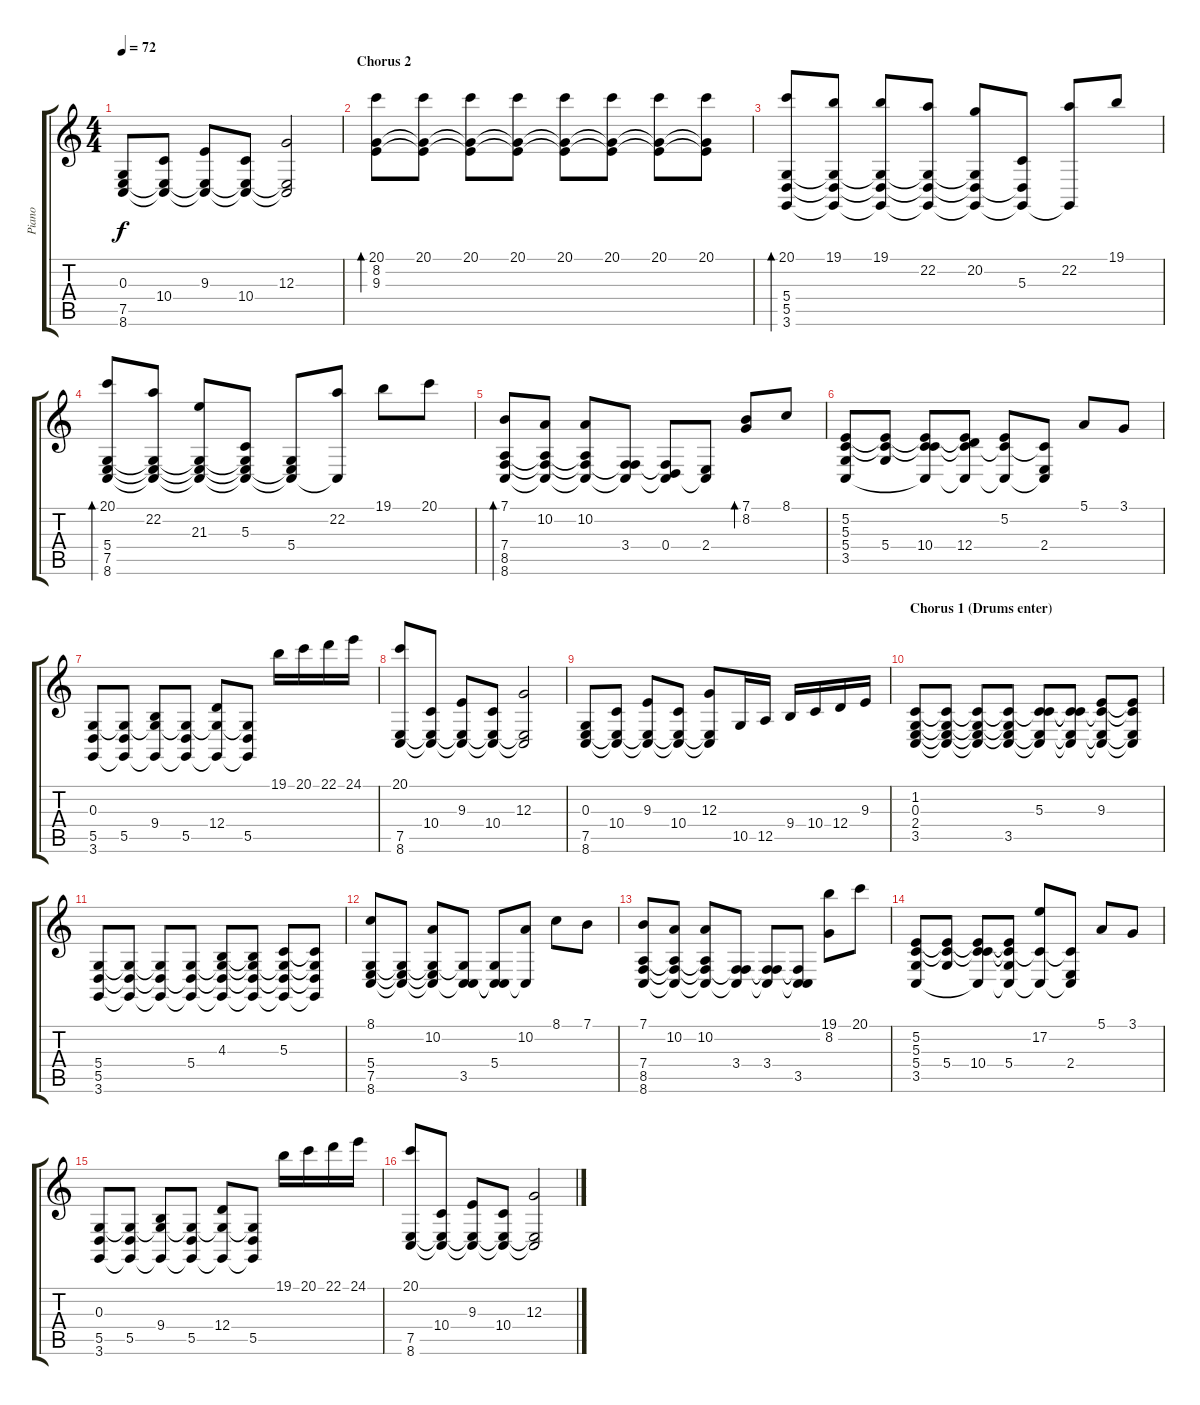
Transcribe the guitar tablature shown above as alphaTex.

\track ("Piano" "Piano") {instrument electricgrandpiano}
\staff {score tabs}
\tuning (E4 B3 G3 D3 A2 E2) {hide}
\ts (4 4)
\tempo 72
\clef g2
\ks c
(0.3 7.5 8.6).8{dy f} (10.4 7.5{t} 8.6{t}).8 (9.3 7.5{t} 8.6{t}).8 (10.4 7.5{t} 8.6{t}).8 (12.3 7.5{t} 8.6{t}).2 |
\section ("" "Chorus 2")
(20.1 8.2 9.3).8{bd 30} (20.1 8.2{t} 9.3{t}).8 (20.1 8.2{t} 9.3{t}).8 (20.1 8.2{t} 9.3{t}).8 (20.1 8.2{t} 9.3{t}).8 (20.1 8.2{t} 9.3{t}).8 (20.1 8.2{t} 9.3{t}).8 (20.1 8.2{t} 9.3{t}).8 |
(20.1 5.4 5.5 3.6).8{bd 60} (19.1 5.4{t} 5.5{t} 3.6{t}).8 (19.1 5.4{t} 5.5{t} 3.6{t}).8 (22.2 5.4{t} 5.5{t} 3.6{t}).8 (20.2 5.4{t} 5.5{t} 3.6{t}).8 (5.3 5.5{t} 3.6{t}).8 (22.2 3.6{t}).8 19.1.8 |
(20.1 5.4 7.5 8.6).8{bd 60} (22.2 5.4{t} 7.5{t} 8.6{t}).8 (21.3 5.4{t} 7.5{t} 8.6{t}).8 (5.3 5.4{t} 7.5{t} 8.6{t}).8 (5.4 7.5{t} 8.6{t}).8 (22.2 8.6{t}).8 19.1.8 20.1.8 |
(7.1 7.4 8.5 8.6).8{bd 60} (10.2 7.4{t} 8.5{t} 8.6{t}).8 (10.2 7.4{t} 8.5{t} 8.6{t}).8 (3.4 8.5{t} 8.6{t}).8 (0.4 8.5{t} 8.6{t}).8 (2.4 8.6{t}).8 (7.1 8.2).8{bd 240} 8.1.8 |
(5.2 5.3 5.4 3.5).8 (5.2{t} 5.3{t} 5.4).8 (5.2{t} 5.3{t} 10.4 3.5{t}).8 (5.2{t} 5.3{t} 12.4 3.5{t}).8 (5.2 5.3{t} 3.5{t}).8 (5.3{t} 2.4 3.5{t}).8 5.1.8 3.1.8 |
(0.3 5.5 3.6).8 (0.3{t} 5.5 3.6{t}).8 (0.3{t} 9.4 3.6{t}).8 (0.3{t} 5.5 3.6{t}).8 (0.3{t} 12.4 3.6{t}).8 (0.3{t} 5.5 3.6{t}).8 19.1.16 20.1.16 22.1.16 24.1.16 |
(20.1 7.5 8.6).8 (10.4 7.5{t} 8.6{t}).8 (9.3 7.5{t} 8.6{t}).8 (10.4 7.5{t} 8.6{t}).8 (12.3 7.5{t} 8.6{t}).2 |
(0.3 7.5 8.6).8 (10.4 7.5{t} 8.6{t}).8 (9.3 7.5{t} 8.6{t}).8 (10.4 7.5{t} 8.6{t}).8 (12.3 7.5{t} 8.6{t}).8 10.5.16 12.5.16 9.4.16 10.4.16 12.4.16 9.3.16 |
\section ("" "Chorus 1 (Drums enter)")
(1.2 0.3 2.4 3.5).8 (1.2{t} 0.3{t} 2.4{t} 3.5{t}).8 (1.2{t} 0.3{t} 2.4{t} 3.5{t}).8 (1.2{t} 0.3{t} 2.4{t} 3.5).8 (1.2{t} 5.3 2.4{t} 3.5{t}).8 (1.2{t} 5.3{t} 2.4{t} 3.5{t}).8 (1.2{t} 9.3 2.4{t} 3.5{t}).8 (1.2{t} 9.3{t} 2.4{t} 3.5{t}).8 |
(5.4 5.5 3.6).8 (5.4{t} 5.5{t} 3.6{t}).8 (5.4{t} 5.5{t} 3.6{t}).8 (5.4 5.5{t} 3.6{t}).8 (4.3 5.4{t} 5.5{t} 3.6{t}).8 (4.3{t} 5.4{t} 5.5{t} 3.6{t}).8 (5.3 5.4{t} 5.5{t} 3.6{t}).8 (5.3{t} 5.4{t} 5.5{t} 3.6{t}).8 |
(8.1 5.4 7.5 8.6).8 (5.4{t} 7.5{t} 8.6{t}).8 (10.2 5.4{t} 7.5{t} 8.6{t}).8 (5.4{t} 3.5 8.6{t}).8 (5.4 3.5{t} 8.6{t}).8 (10.2 8.6{t}).8 8.1.8 7.1.8 |
(7.1 7.4 8.5 8.6).8 (10.2 7.4{t} 8.5{t} 8.6{t}).8 (10.2 7.4{t} 8.5{t} 8.6{t}).8 (3.4 8.5{t} 8.6{t}).8 (3.4 8.5{t} 8.6{t}).8 (3.4{t} 3.5 8.6{t}).8 (19.1 8.2).8 20.1.8 |
(5.2 5.3 5.4 3.5).8 (5.2{t} 5.3{t} 5.4).8 (5.2{t} 5.3{t} 10.4 3.5{t}).8 (5.2{t} 5.3{t} 5.4 3.5{t}).8 (17.2 5.3{t} 3.5{t}).8 (5.3{t} 2.4 3.5{t}).8 5.1.8 3.1.8 |
(0.3 5.5 3.6).8 (0.3{t} 5.5 3.6{t}).8 (0.3{t} 9.4 3.6{t}).8 (0.3{t} 5.5 3.6{t}).8 (0.3{t} 12.4 3.6{t}).8 (0.3{t} 5.5 3.6{t}).8 19.1.16 20.1.16 22.1.16 24.1.16 |
(20.1 7.5 8.6).8 (10.4 7.5{t} 8.6{t}).8 (9.3 7.5{t} 8.6{t}).8 (10.4 7.5{t} 8.6{t}).8 (12.3 7.5{t} 8.6{t}).2
